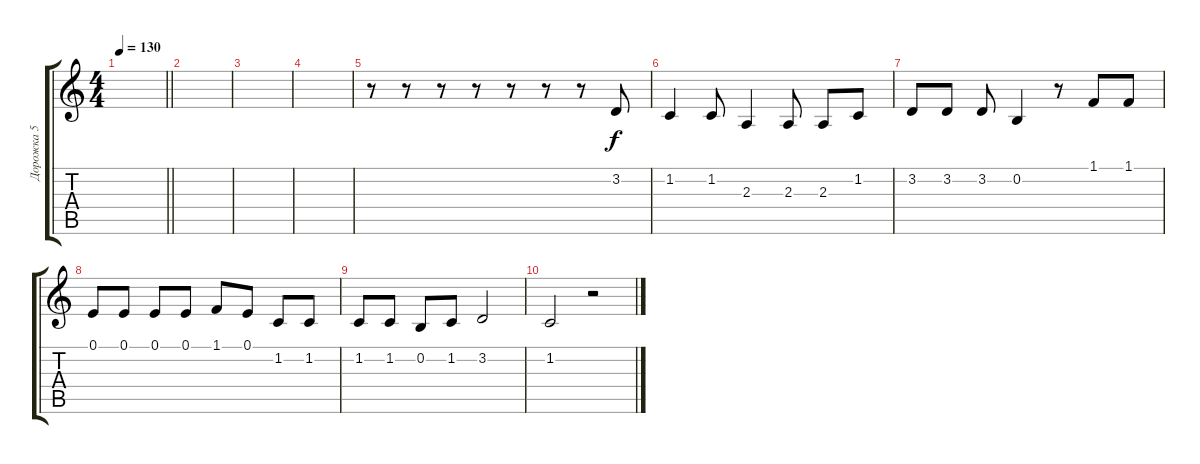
\track ("Дорожка 5" "Дорожка 5") {instrument trumpet}
\staff {score tabs}
\tuning (E4 B3 G3 D3 A2 E2) {hide}
\ts (4 4)
\tempo 130
\clef g2
\barLineRight lightlight
\ks c
|
|
|
|
r.8 r.8 r.8 r.8 r.8 r.8 r.8 3.2.8 |
1.2.4 1.2.8 2.3.4 2.3.8 2.3.8 1.2.8 |
3.2.8 3.2.8 3.2.8 0.2.4 r.8 1.1.8 1.1.8 |
0.1.8 0.1.8 0.1.8 0.1.8 1.1.8 0.1.8 1.2.8 1.2.8 |
1.2.8 1.2.8 0.2.8 1.2.8 3.2.2 |
1.2.2 r.2
